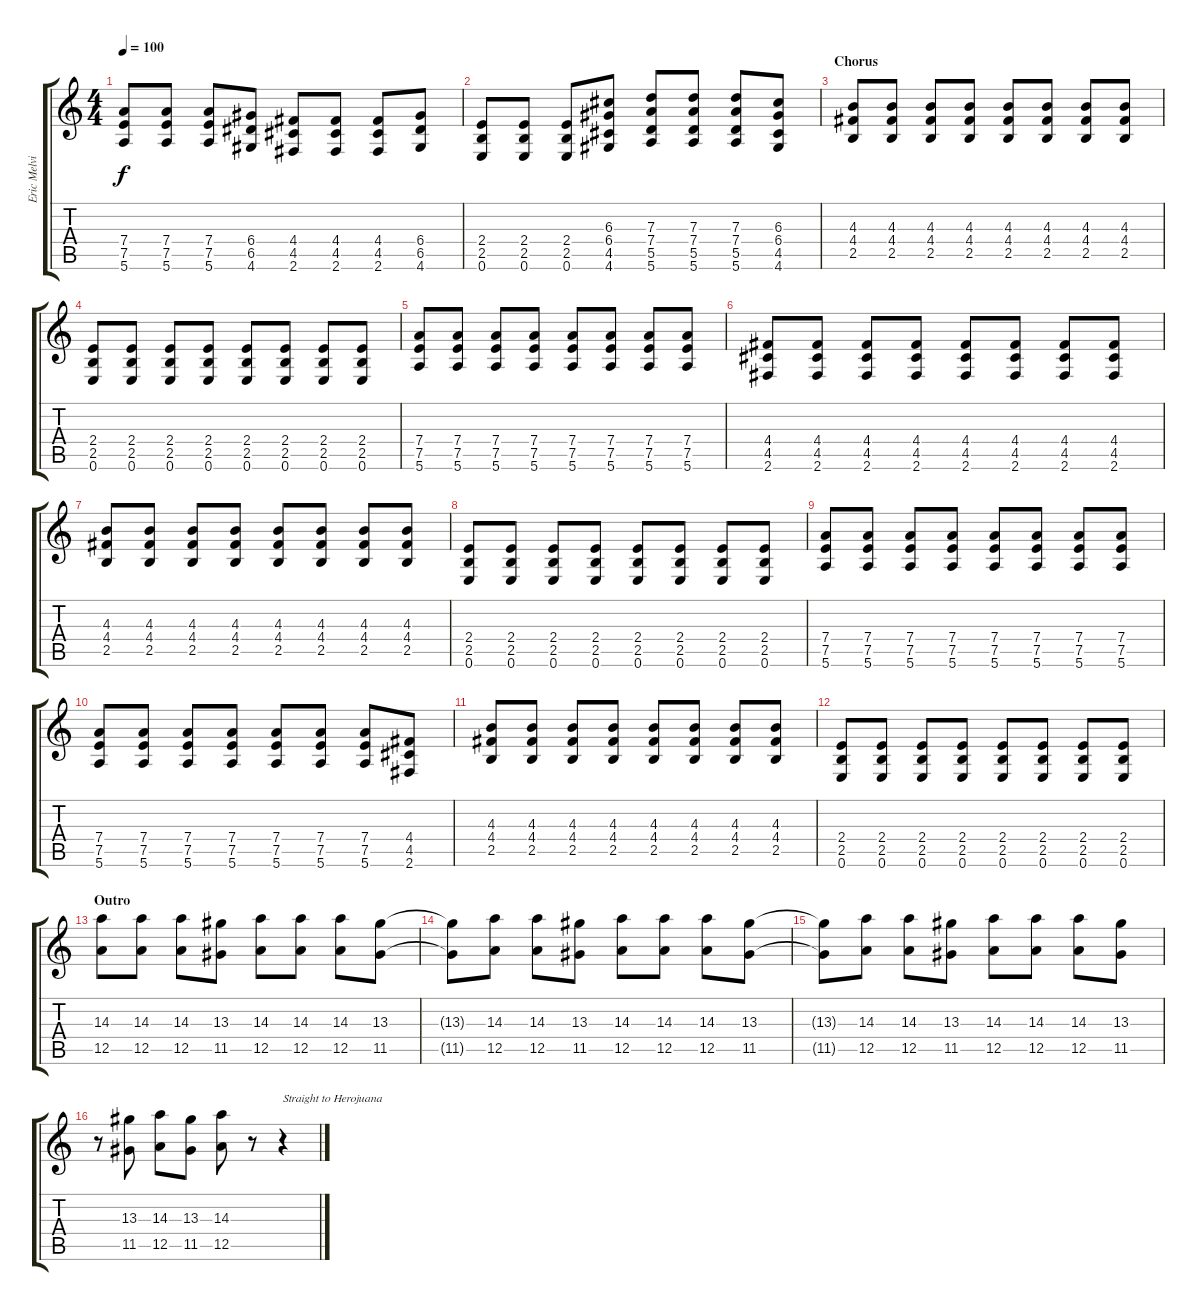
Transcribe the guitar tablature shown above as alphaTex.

\track ("Eric Melvin" "Eric Melvi") {instrument overdrivenguitar}
\staff {score tabs}
\tuning (E4 B3 G3 D3 A2 E2) {hide}
\ts (4 4)
\tempo 100
\clef g2
\ks c
(7.4 7.5 5.6).8{dy f} (7.4 7.5 5.6).8 (7.4 7.5 5.6).8 (6.4 6.5 4.6).8 (4.4 4.5 2.6).8 (4.4 4.5 2.6).8 (4.4 4.5 2.6).8 (6.4 6.5 4.6).8 |
(2.4 2.5 0.6).8 (2.4 2.5 0.6).8 (2.4 2.5 0.6).8 (6.3 6.4 4.5 4.6).8 (7.3 7.4 5.5 5.6).8 (7.3 7.4 5.5 5.6).8 (7.3 7.4 5.5 5.6).8 (6.3 6.4 4.5 4.6).8 |
\section ("" "Chorus")
(4.3 4.4 2.5).8{instrument electricguitarmuted} (4.3 4.4 2.5).8 (4.3 4.4 2.5).8 (4.3 4.4 2.5).8 (4.3 4.4 2.5).8 (4.3 4.4 2.5).8 (4.3 4.4 2.5).8 (4.3 4.4 2.5).8 |
(2.4 2.5 0.6).8 (2.4 2.5 0.6).8 (2.4 2.5 0.6).8 (2.4 2.5 0.6).8 (2.4 2.5 0.6).8 (2.4 2.5 0.6).8 (2.4 2.5 0.6).8 (2.4 2.5 0.6).8 |
(7.4 7.5 5.6).8{instrument overdrivenguitar} (7.4 7.5 5.6).8 (7.4 7.5 5.6).8 (7.4 7.5 5.6).8 (7.4 7.5 5.6).8 (7.4 7.5 5.6).8 (7.4 7.5 5.6).8 (7.4 7.5 5.6).8 |
(4.4 4.5 2.6).8 (4.4 4.5 2.6).8 (4.4 4.5 2.6).8 (4.4 4.5 2.6).8 (4.4 4.5 2.6).8 (4.4 4.5 2.6).8 (4.4 4.5 2.6).8 (4.4 4.5 2.6).8 |
(4.3 4.4 2.5).8{instrument electricguitarmuted} (4.3 4.4 2.5).8 (4.3 4.4 2.5).8 (4.3 4.4 2.5).8 (4.3 4.4 2.5).8 (4.3 4.4 2.5).8 (4.3 4.4 2.5).8 (4.3 4.4 2.5).8 |
(2.4 2.5 0.6).8 (2.4 2.5 0.6).8 (2.4 2.5 0.6).8 (2.4 2.5 0.6).8 (2.4 2.5 0.6).8 (2.4 2.5 0.6).8 (2.4 2.5 0.6).8 (2.4 2.5 0.6).8 |
(7.4 7.5 5.6).8{instrument overdrivenguitar} (7.4 7.5 5.6).8 (7.4 7.5 5.6).8 (7.4 7.5 5.6).8 (7.4 7.5 5.6).8 (7.4 7.5 5.6).8 (7.4 7.5 5.6).8 (7.4 7.5 5.6).8 |
(7.4 7.5 5.6).8 (7.4 7.5 5.6).8 (7.4 7.5 5.6).8 (7.4 7.5 5.6).8 (7.4 7.5 5.6).8 (7.4 7.5 5.6).8 (7.4 7.5 5.6).8 (4.4 4.5 2.6).8 |
(4.3 4.4 2.5).8{instrument electricguitarmuted} (4.3 4.4 2.5).8 (4.3 4.4 2.5).8 (4.3 4.4 2.5).8 (4.3 4.4 2.5).8 (4.3 4.4 2.5).8 (4.3 4.4 2.5).8 (4.3 4.4 2.5).8 |
(2.4 2.5 0.6).8 (2.4 2.5 0.6).8 (2.4 2.5 0.6).8 (2.4 2.5 0.6).8 (2.4 2.5 0.6).8 (2.4 2.5 0.6).8 (2.4 2.5 0.6).8 (2.4 2.5 0.6).8 |
\section ("" "Outro")
(14.3 12.5).8{volume 16 instrument overdrivenguitar} (14.3 12.5).8 (14.3 12.5).8 (13.3 11.5).8 (14.3 12.5).8 (14.3 12.5).8 (14.3 12.5).8 (13.3 11.5).8 |
(13.3{t} 11.5{t}).8 (14.3 12.5).8 (14.3 12.5).8 (13.3 11.5).8 (14.3 12.5).8 (14.3 12.5).8 (14.3 12.5).8 (13.3 11.5).8 |
(13.3{t} 11.5{t}).8 (14.3 12.5).8 (14.3 12.5).8 (13.3 11.5).8 (14.3 12.5).8 (14.3 12.5).8 (14.3 12.5).8 (13.3 11.5).8 |
r.8 (13.3 11.5).8 (14.3 12.5).8 (13.3 11.5).8 (14.3 12.5).8 r.8 r.4{txt "Straight to Herojuana"}
